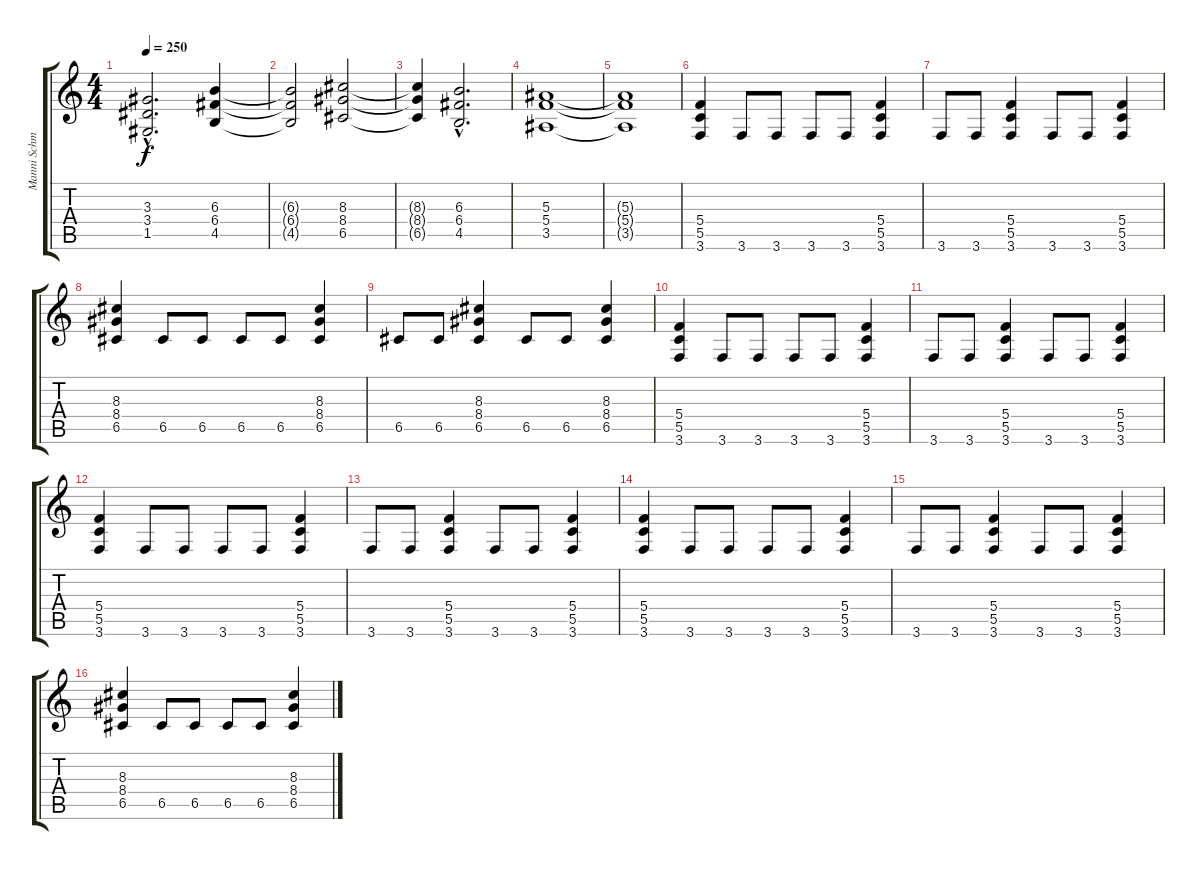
\track ("Manni Schmidt (Rítmica)" "Manni Schm") {instrument distortionguitar}
\staff {score tabs}
\tuning (D4 A3 F3 C3 G2 D2) {hide}
\ts (4 4)
\tempo 250
\clef g2
\ks c
(3.3{hac} 3.4{hac} 1.5{hac}).2{d dy f} (6.3 6.4 4.5).4 |
(6.3{t} 6.4{t} 4.5{t}).2 (8.3 8.4 6.5).2 |
(8.3{t} 8.4{t} 6.5{t}).4 (6.3{hac} 6.4{hac} 4.5{hac}).2{d} |
(5.3 5.4 3.5).1 |
(5.3{t} 5.4{t} 3.5{t}).1 |
(5.4 5.5 3.6).4 3.6.8 3.6.8 3.6.8 3.6.8 (5.4 5.5 3.6).4 |
3.6.8 3.6.8 (5.4 5.5 3.6).4 3.6.8 3.6.8 (5.4 5.5 3.6).4 |
(8.3 8.4 6.5).4 6.5.8 6.5.8 6.5.8 6.5.8 (8.3 8.4 6.5).4 |
6.5.8 6.5.8 (8.3 8.4 6.5).4 6.5.8 6.5.8 (8.3 8.4 6.5).4 |
(5.4 5.5 3.6).4 3.6.8 3.6.8 3.6.8 3.6.8 (5.4 5.5 3.6).4 |
3.6.8 3.6.8 (5.4 5.5 3.6).4 3.6.8 3.6.8 (5.4 5.5 3.6).4 |
(5.4 5.5 3.6).4 3.6.8 3.6.8 3.6.8 3.6.8 (5.4 5.5 3.6).4 |
3.6.8 3.6.8 (5.4 5.5 3.6).4 3.6.8 3.6.8 (5.4 5.5 3.6).4 |
(5.4 5.5 3.6).4 3.6.8 3.6.8 3.6.8 3.6.8 (5.4 5.5 3.6).4 |
3.6.8 3.6.8 (5.4 5.5 3.6).4 3.6.8 3.6.8 (5.4 5.5 3.6).4 |
(8.3 8.4 6.5).4 6.5.8 6.5.8 6.5.8 6.5.8 (8.3 8.4 6.5).4
